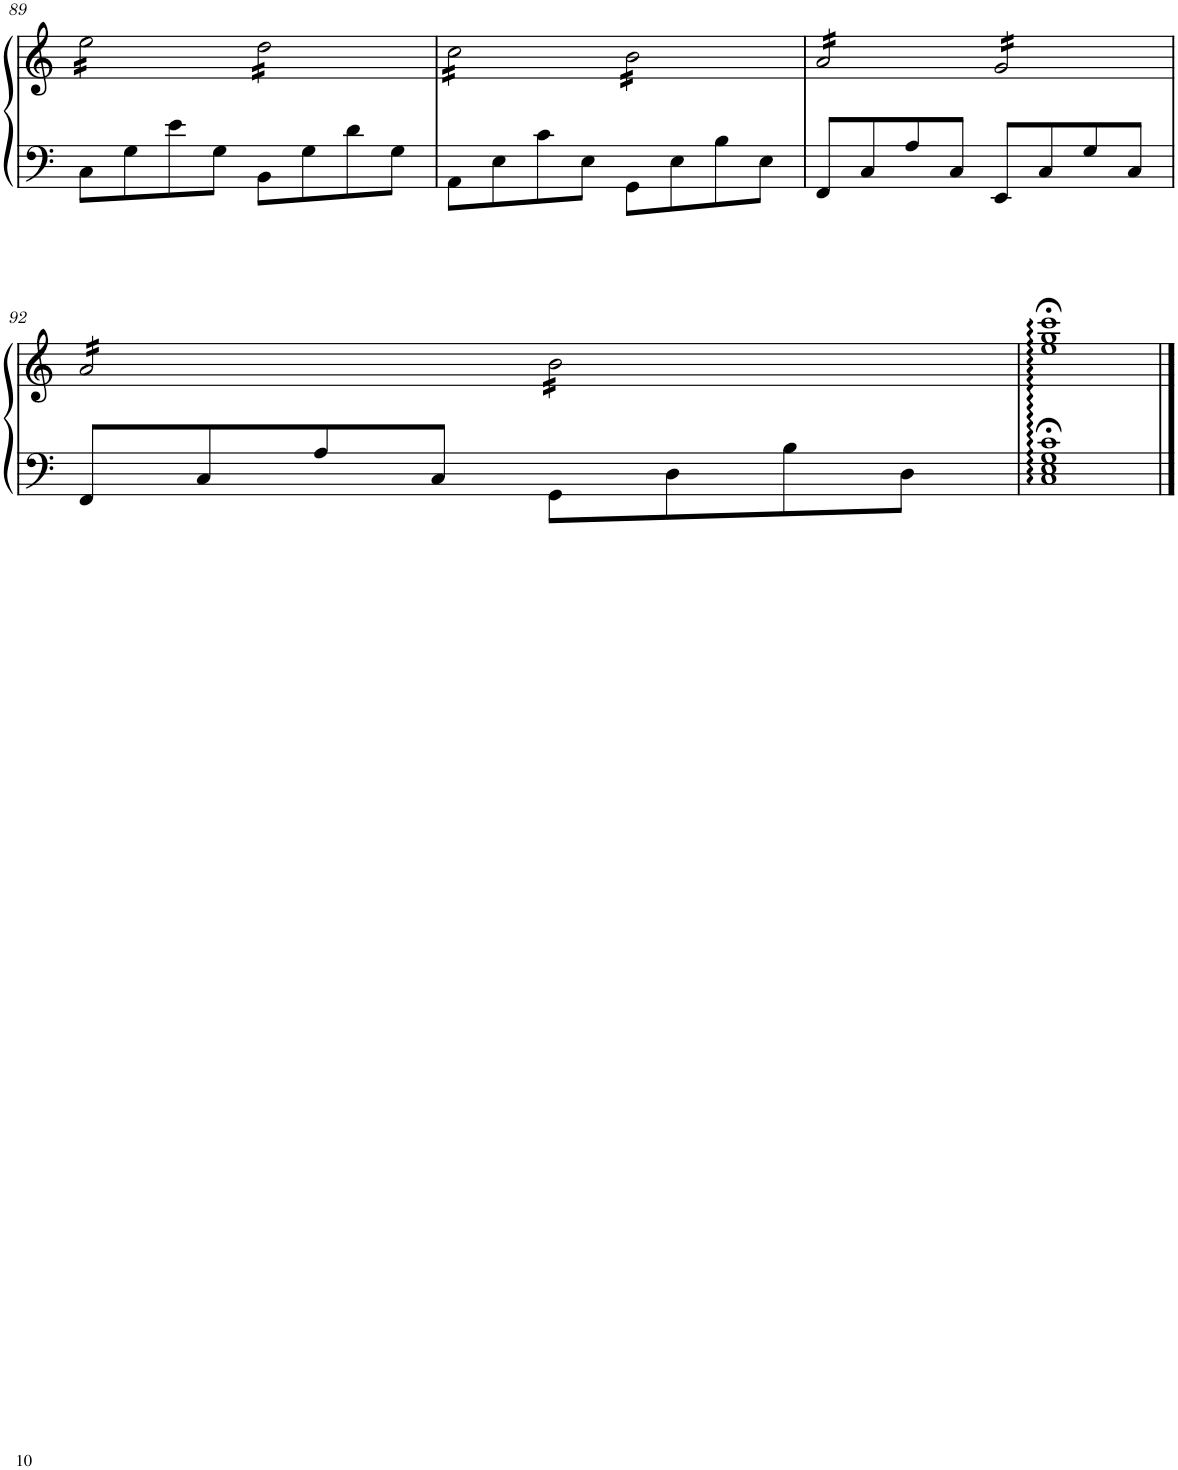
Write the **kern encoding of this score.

**kern	**kern
*part1	*part1
*staff2	*staff1
*I"Piano	*
*I'Pno.	*
!!LO:PB:g=z
*clefF4	*clefG2
*k[]	*k[]
*M4/4	*M4/4
=89	=89
*	*tremolo
8C\L	16ee\LL
.	16ee\
8G\	16ee\
.	16ee\
8e\	16ee\
.	16ee\
8G\J	16ee\
.	16ee\JJ
8BB\L	16dd\LL
.	16dd\
8G\	16dd\
.	16dd\
8d\	16dd\
.	16dd\
8G\J	16dd\
.	16dd\JJ
=90	=90
8AA\L	16cc\LL
.	16cc\
8E\	16cc\
.	16cc\
8c\	16cc\
.	16cc\
8E\J	16cc\
.	16cc\JJ
8GG\L	16b\LL
.	16b\
8E\	16b\
.	16b\
8B\	16b\
.	16b\
8E\J	16b\
.	16b\JJ
=91	=91
8FF/L	16a/LL
.	16a/
8C/	16a/
.	16a/
8A/	16a/
.	16a/
8C/J	16a/
.	16a/JJ
8EE/L	16g/LL
.	16g/
8C/	16g/
.	16g/
8G/	16g/
.	16g/
8C/J	16g/
.	16g/JJ
!!LO:LB:g=z
=92	=92
8FF/L	16a/LL
.	16a/
8C/	16a/
.	16a/
8A/	16a/
.	16a/
8C/J	16a/
.	16a/JJ
8GG\L	16b\LL
.	16b\
8D\	16b\
.	16b\
8B\	16b\
.	16b\
8D\J	16b\
.	16b\JJ
*	*Xtremolo
=93	=93
1C::;< 1E::;< 1G::;< 1c::;<	1ee::;< 1gg::;< 1ccc::;<
==	==
*-	*-
